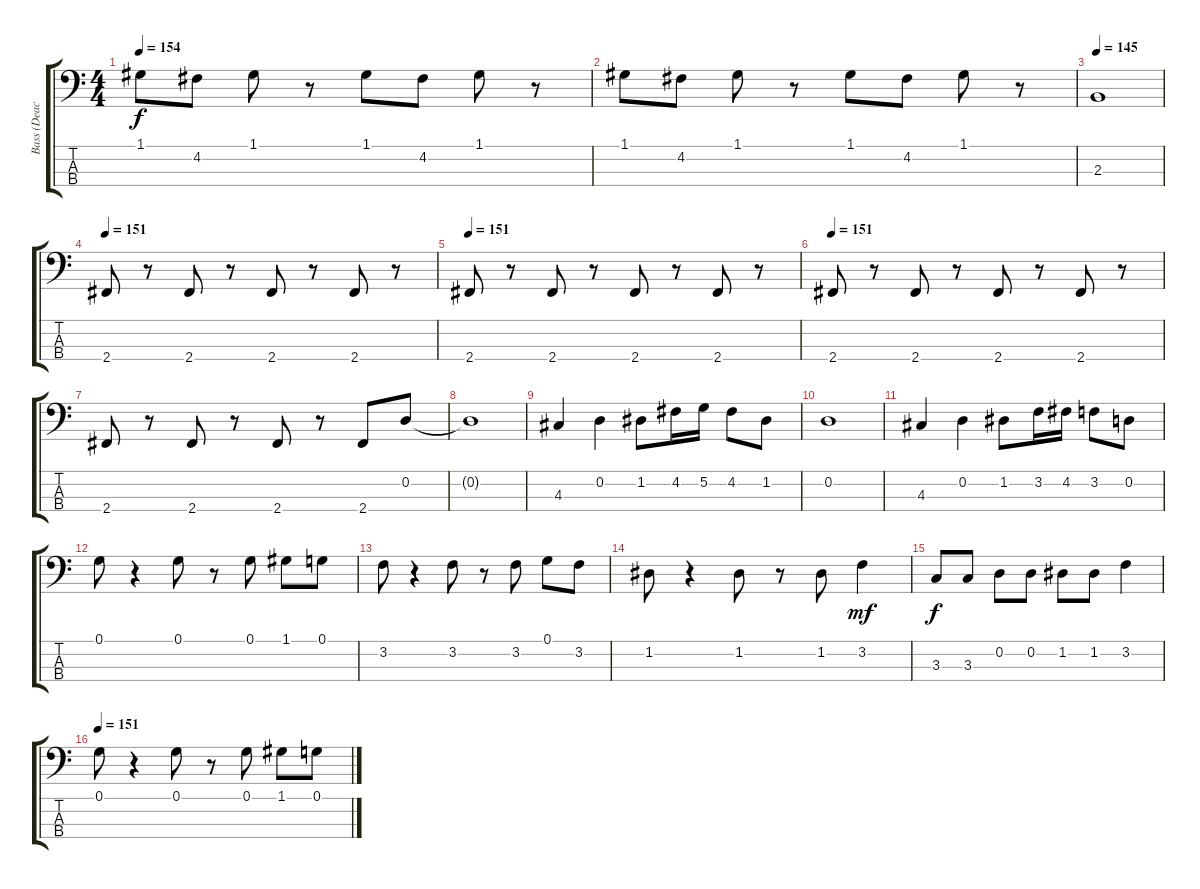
\track ("Bass (Deacon)" "Bass (Deac") {instrument electricbassfinger}
\staff {score tabs}
\tuning (G2 D2 A1 E1) {hide}
\ts (4 4)
\tempo 154
\clef f4
\ks c
1.1.8{dy f} 4.2.8 1.1.8 r.8 1.1.8 4.2.8 1.1.8 r.8 |
1.1.8 4.2.8 1.1.8 r.8 1.1.8 4.2.8 1.1.8 r.8 |
\tempo 145
2.3.1 |
\tempo 151
2.4.8 r.8 2.4.8 r.8 2.4.8 r.8 2.4.8 r.8 |
\tempo 151
2.4.8 r.8 2.4.8 r.8 2.4.8 r.8 2.4.8 r.8 |
\tempo 151
2.4.8 r.8 2.4.8 r.8 2.4.8 r.8 2.4.8 r.8 |
2.4.8 r.8 2.4.8 r.8 2.4.8 r.8 2.4.8 0.2.8 |
0.2{t}.1 |
4.3.4 0.2.4 1.2.8 4.2.16 5.2.16 4.2.8 1.2.8 |
0.2.1 |
4.3.4 0.2.4 1.2.8 3.2.16 4.2.16 3.2.8 0.2.8 |
0.1.8 r.4 0.1.8 r.8 0.1.8 1.1.8 0.1.8 |
3.2.8 r.4 3.2.8 r.8 3.2.8 0.1.8 3.2.8 |
1.2.8 r.4 1.2.8 r.8 1.2.8 3.2.4{dy mf} |
\section ("" "")
3.3.8{dy f} 3.3.8 0.2.8 0.2.8 1.2.8 1.2.8 3.2.4 |
\tempo 151
0.1.8 r.4 0.1.8 r.8 0.1.8 1.1.8 0.1.8
